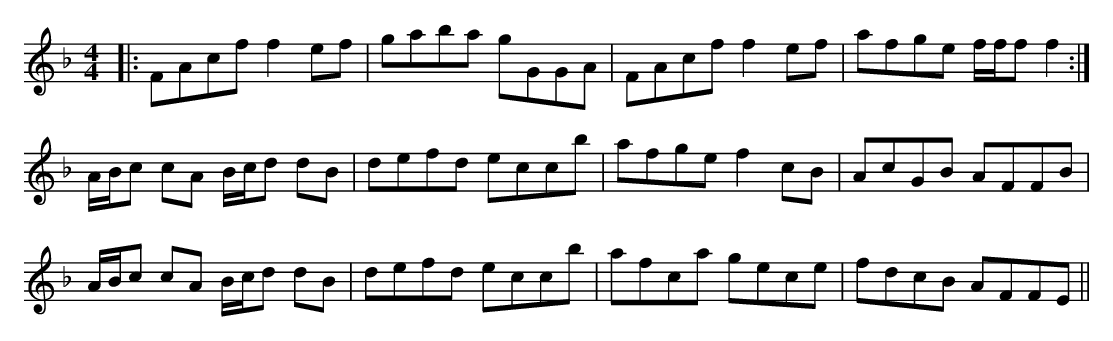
X:1
M:4/4
K:F
|:FAcf f2ef|gaba gGGA|FAcf f2ef|afge f/f/f f2:|
A/B/c cA B/c/d dB|defd eccb| afge f2cB|AcGB AFFB|
A/B/c cA B/c/d dB|defd eccb| afca gece|fdcB AFFE||
